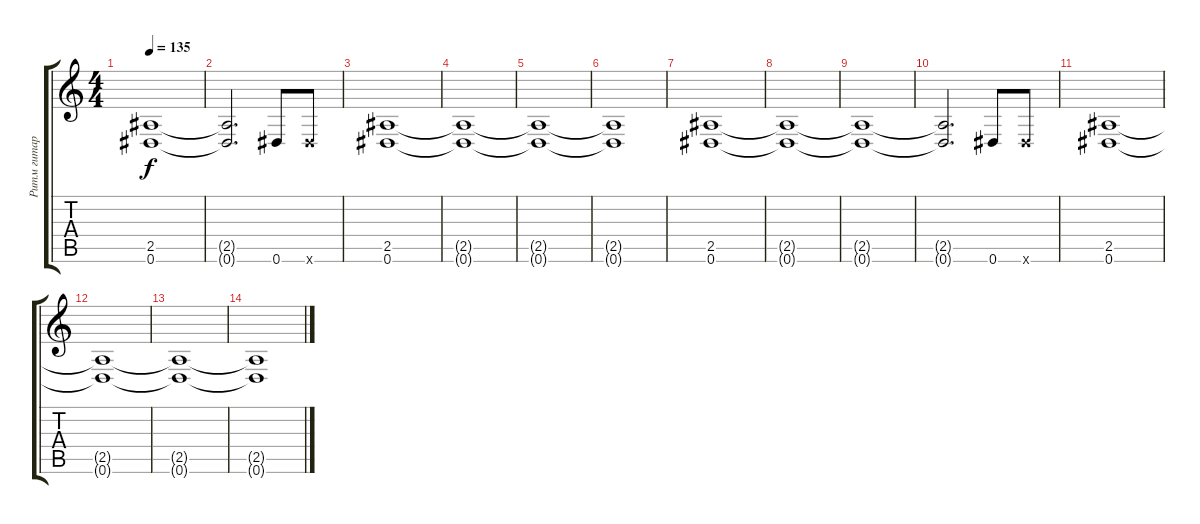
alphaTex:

\track ("Ритм гитара" "Ритм гитар") {instrument distortionguitar}
\staff {score tabs}
\tuning (Eb4 Bb3 Gb3 Db3 Ab2 Eb2) {hide}
\ts (4 4)
\tempo 135
\clef g2
\ks c
(2.5{t} 0.6{t}).1{dy f volume 13} |
(2.5{t} 0.6{t}).2{d} 0.6.8{volume 12} 0.6{x}.8 |
(2.5 0.6).1{volume 11} |
(2.5{t} 0.6{t}).1{volume 10} |
(2.5{t} 0.6{t}).1{volume 9} |
(2.5{t} 0.6{t}).1{volume 8} |
(2.5 0.6).1{volume 7} |
(2.5{t} 0.6{t}).1{volume 6} |
(2.5{t} 0.6{t}).1{volume 5} |
(2.5{t} 0.6{t}).2{d volume 4} 0.6.8 0.6{x}.8 |
(2.5 0.6).1{volume 3} |
(2.5{t} 0.6{t}).1{volume 2} |
(2.5{t} 0.6{t}).1 |
(2.5{t} 0.6{t}).1
